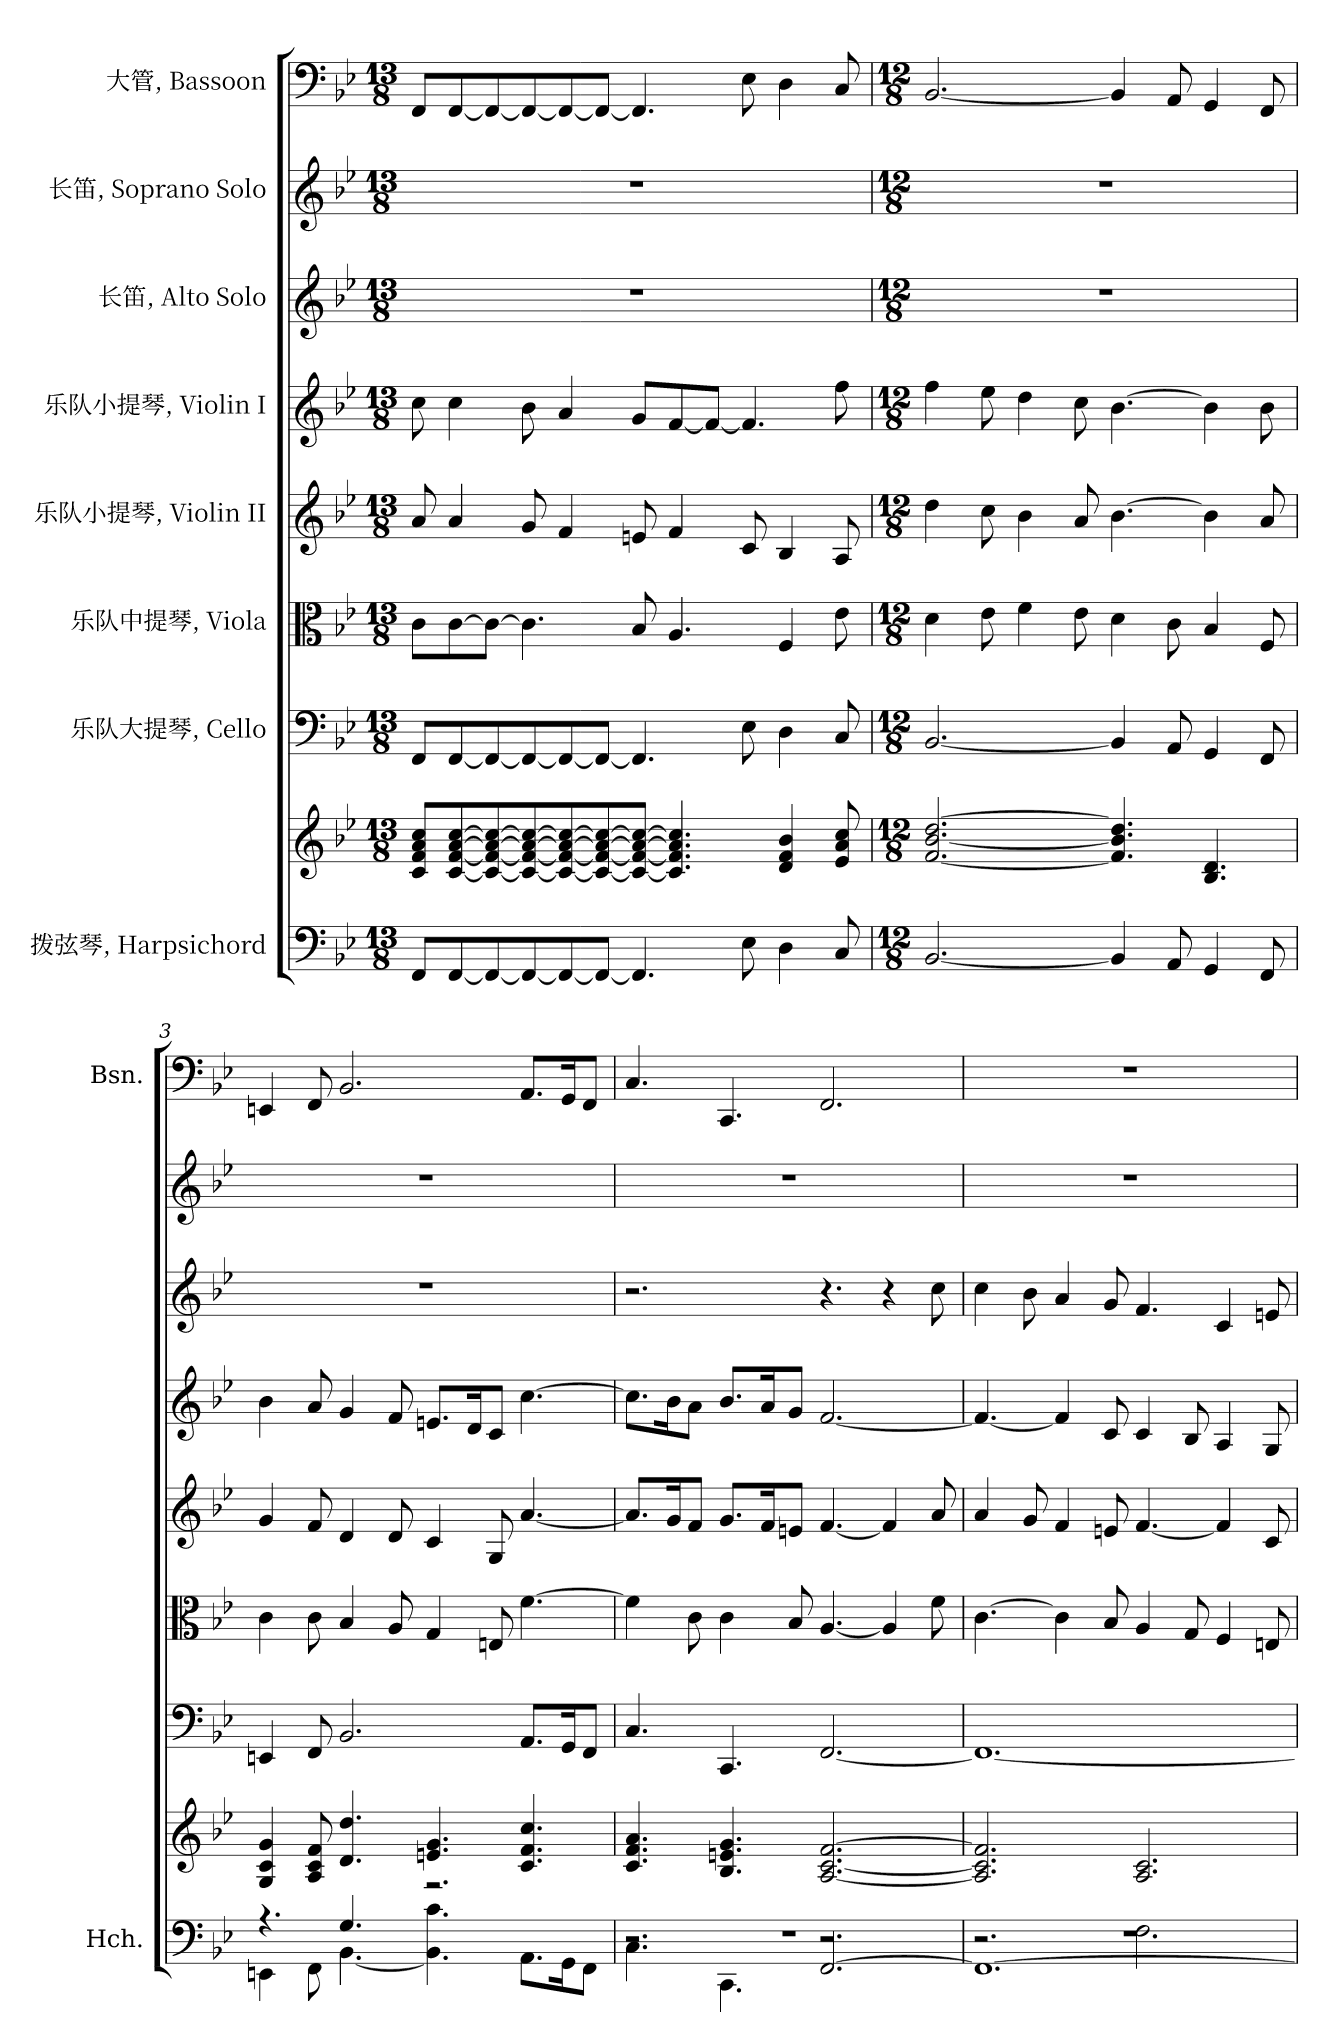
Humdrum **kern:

**kern	**kern	**kern	**kern	**kern	**kern	**kern	**kern	**kern
*part8	*part8	*part7	*part6	*part5	*part4	*part3	*part2	*part1
*staff9	*staff8	*staff7	*staff6	*staff5	*staff4	*staff3	*staff2	*staff1
*I"拨弦琴, Harpsichord	*	*I"乐队大提琴, Cello	*I"乐队中提琴, Viola	*I"乐队小提琴, Violin II	*I"乐队小提琴, Violin I	*I"长笛, Alto Solo	*I"长笛, Soprano Solo	*I"大管, Bassoon
*I'Hch.	*	*	*	*	*	*	*	*I'Bsn.
*clefF4	*clefG2	*clefF4	*clefC3	*clefG2	*clefG2	*clefG2	*clefG2	*clefF4
*k[b-e-]	*k[b-e-]	*k[b-e-]	*k[b-e-]	*k[b-e-]	*k[b-e-]	*k[b-e-]	*k[b-e-]	*k[b-e-]
*M13/8	*M13/8	*M13/8	*M13/8	*M13/8	*M13/8	*M13/8	*M13/8	*M13/8
*MM85	*MM85	*MM85	*MM85	*MM85	*MM85	*MM85	*MM85	*MM85
=1	=1	=1	=1	=1	=1	=1	=1	=1
8FF/L	8c/ 8f/ 8a/ 8cc/L	8FF/L	8c\L	8a/	8cc\	8%13r	8%13r	8FF/L
[8FF/	[8c/ [8f/ [8a/ [8cc/	[8FF/	[8c\	4a/	4cc\	.	.	[8FF/
8FF/_	8c/_ 8f/_ 8a/_ 8cc/_	8FF/_	8c\J_	.	.	.	.	8FF/_
8FF/_	8c/_ 8f/_ 8a/_ 8cc/_	8FF/_	4.c\]	8g/	8b-\	.	.	8FF/_
8FF/_	8c/_ 8f/_ 8a/_ 8cc/_	8FF/_	.	4f/	4a/	.	.	8FF/_
8FF/J_	8c/_ 8f/_ 8a/_ 8cc/_	8FF/J_	.	.	.	.	.	8FF/J_
4.FF/]	8c/_ 8f/_ 8a/_ 8cc/_J	4.FF/]	8B-/	8en/	8g/L	.	.	4.FF/]
.	4.c/] 4.f/] 4.a/] 4.cc/]	.	4.A/	4f/	[8f/	.	.	.
.	.	.	.	.	8f/J_	.	.	.
8E-\	.	8E-\	.	8c/	4.f/]	.	.	8E-\
4D\	4d/ 4f/ 4b-/	4D\	4F/	4B-/	.	.	.	4D\
8C/	8e-/ 8a/ 8cc/	8C/	8e-\	8A/	8ff\	.	.	8C/
=2	=2	=2	=2	=2	=2	=2	=2	=2
*M12/8	*M12/8	*M12/8	*M12/8	*M12/8	*M12/8	*M12/8	*M12/8	*M12/8
[2.BB-/	[2.f/ [2.b-/ [2.dd/	[2.BB-/	4d\	4dd\	4ff\	1.r	1.r	[2.BB-/
.	.	.	8e-\	8cc\	8ee-\	.	.	.
.	.	.	4f\	4b-\	4dd\	.	.	.
.	.	.	8e-\	8a/	8cc\	.	.	.
4BB-/]	4.f/] 4.b-/] 4.dd/]	4BB-/]	4d\	[4.b-\	[4.b-\	.	.	4BB-/]
8AA/	.	8AA/	8c\	.	.	.	.	8AA/
4GG/	4.B-/ 4.d/	4GG/	4B-/	4b-\]	4b-\]	.	.	4GG/
8FF/	.	8FF/	8F/	8a/	8b-\	.	.	8FF/
!!LO:PB:g=z
=3	=3	=3	=3	=3	=3	=3	=3	=3
*^	*	*	*	*	*	*	*	*
4.r	4EEn\	4G/ 4c/ 4g/	4EEn/	4c\	4g/	4b-\	1.r	1.r	4EEn/
.	8FF\	8A/ 8c/ 8f/	8FF/	8c\	8f/	8a/	.	.	8FF/
4.G/	[4.BB-\	4.d/ 4.dd/	2.BB-/	4B-/	4d/	4g/	.	.	2.BB-/
.	.	.	.	8A/	8d/	8f/	.	.	.
2.r	4.BB-\] 4.c\	4.en/ 4.g/	.	4G/	4c/	8.en/L	.	.	.
.	.	.	.	.	.	16d/K	.	.	.
.	.	.	.	8En/	8G/	8c/J	.	.	.
.	8.AA\L	4.c/ 4.f/ 4.cc/	8.AA/L	[4.f\	[4.a/	[4.cc\	.	.	8.AA/L
.	16GG\K	.	16GG/K	.	.	.	.	.	16GG/K
.	8FF\J	.	8FF/J	.	.	.	.	.	8FF/J
=4	=4	=4	=4	=4	=4	=4	=4	=4	=4
*	*^	*	*	*	*	*	*	*	*
1.r	4.C\	2.r	4.c/ 4.f/ 4.a/	4.C/	4f\]	8.a/L]	8.cc\L]	2.r	1.r	4.C/
.	.	.	.	.	.	16g/K	16b-\K	.	.	.
.	.	.	.	.	8c\	8f/J	8a\J	.	.	.
.	4.CC\	.	4.B-/ 4.en/ 4.g/	4.CC/	4c\	8.g/L	8.b-/L	.	.	4.CC/
.	.	.	.	.	.	16f/K	16a/K	.	.	.
.	.	.	.	.	8B-/	8en/J	8g/J	.	.	.
.	2.r	[2.FF/	[2.A/ [2.c/ [2.f/	[2.FF/	[4.A/	[4.f/	[2.f/	4.r	.	2.FF/
.	.	.	.	.	4A/]	4f/]	.	4r	.	.
.	.	.	.	.	8f\	8a/	.	8cc\	.	.
=5	=5	=5	=5	=5	=5	=5	=5	=5	=5	=5
1.r	2.r	1.FF_	2.A/] 2.c/] 2.f/]	1.FF_	[4.c\	4a/	4.f/_	4cc\	1.r	1.r
.	.	.	.	.	.	8g/	.	8b-\	.	.
.	.	.	.	.	4c\]	4f/	4f/]	4a/	.	.
.	.	.	.	.	8B-/	8en/	8c/	8g/	.	.
.	2.F\	.	2.A/ 2.c/	.	4A/	[4.f/	4c/	4.f/	.	.
.	.	.	.	.	8G/	.	8B-/	.	.	.
.	.	.	.	.	4F/	4f/]	4A/	4c/	.	.
.	.	.	.	.	8En/	8c/	8G/	8en/	.	.
*v	*v	*v	*	*	*	*	*	*	*	*
=	=	=	=	=	=	=	=	=
*-	*-	*-	*-	*-	*-	*-	*-	*-
